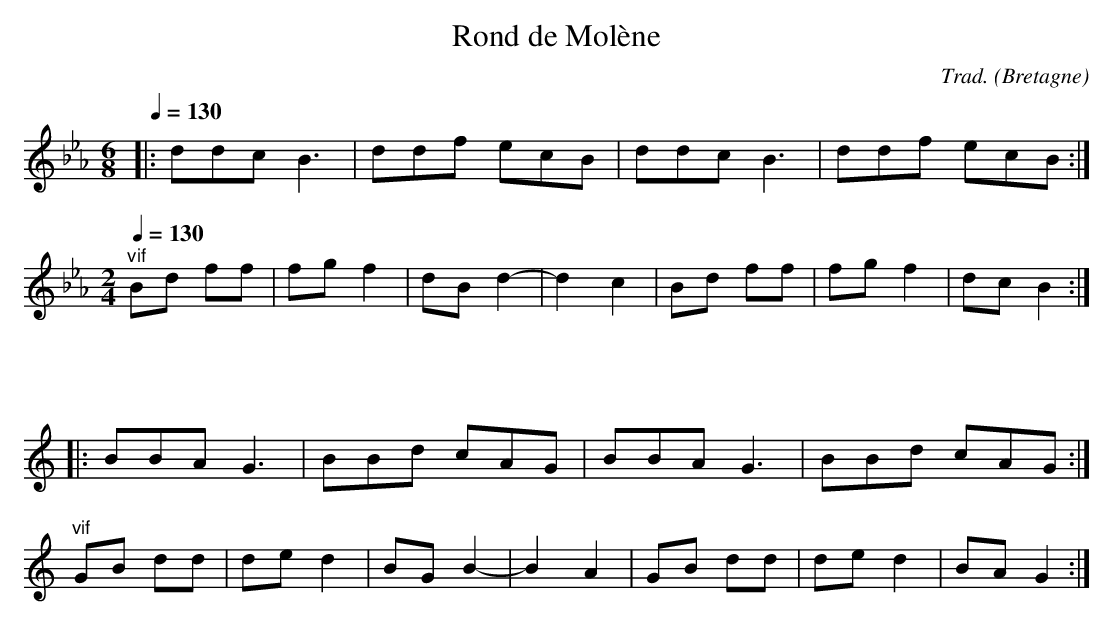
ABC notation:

X:1
T:Rond de Molène
C:Trad.
O:Bretagne
M:6/8
L:1/8
Q:1/4=130
K:Ebmaj
|: ddc B3 | ddf ecB | ddc B3 | ddf ecB :|
M:2/4
L:1/8
Q:1/4=130
"^vif" Bd ff | fg f2 | dB d2- | d2 c2 | Bd ff | fg f2 | dc B2 :|
%%vskip 40
K:Cmaj
|: BBA G3 | BBd cAG | BBA G3 | BBd cAG :|
"^vif" GB dd | de d2 | BG B2- | B2 A2 | GB dd | de d2 | BA G2 :|
